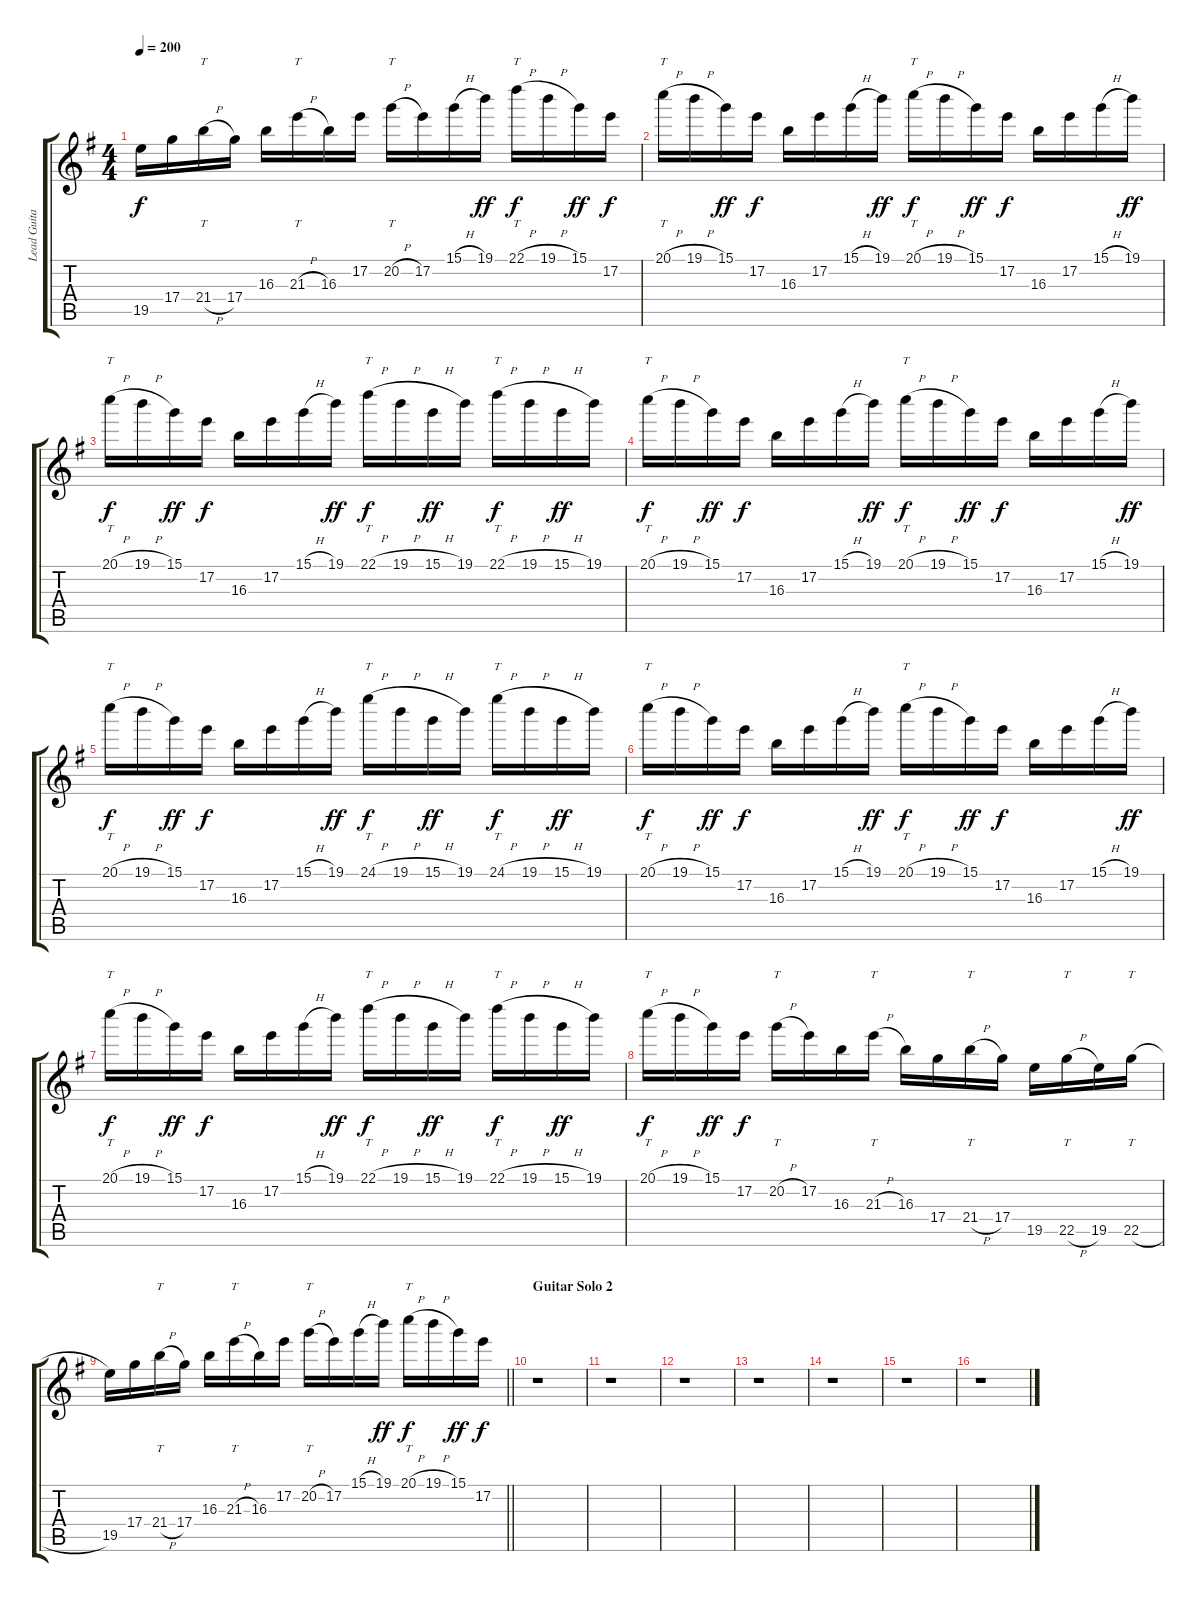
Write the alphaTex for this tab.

\track ("Lead Guitar 1" "Lead Guita") {instrument distortionguitar}
\staff {score tabs}
\tuning (E4 B3 G3 D3 A2 E2) {hide}
\ts (4 4)
\tempo 200
\clef g2
\ks g
19.5.16{dy f} 17.4.16 21.4{h}.16{tt} 17.4.16 16.3.16 21.3{h}.16{tt} 16.3.16 17.2.16 20.2{h}.16{tt} 17.2.16 15.1{h}.16 19.1.16{dy ff} 22.1{h}.16{tt dy f} 19.1{h}.16 15.1.16{dy ff} 17.2.16{dy f} |
20.1{h}.16{tt} 19.1{h}.16 15.1.16{dy ff} 17.2.16{dy f} 16.3.16 17.2.16 15.1{h}.16 19.1.16{dy ff} 20.1{h}.16{tt dy f} 19.1{h}.16 15.1.16{dy ff} 17.2.16{dy f} 16.3.16 17.2.16 15.1{h}.16 19.1.16{dy ff} |
20.1{h}.16{tt dy f} 19.1{h}.16 15.1.16{dy ff} 17.2.16{dy f} 16.3.16 17.2.16 15.1{h}.16 19.1.16{dy ff} 22.1{h}.16{tt dy f} 19.1{h}.16 15.1{h}.16{dy ff} 19.1.16 22.1{h}.16{tt dy f} 19.1{h}.16 15.1{h}.16{dy ff} 19.1.16 |
20.1{h}.16{tt dy f} 19.1{h}.16 15.1.16{dy ff} 17.2.16{dy f} 16.3.16 17.2.16 15.1{h}.16 19.1.16{dy ff} 20.1{h}.16{tt dy f} 19.1{h}.16 15.1.16{dy ff} 17.2.16{dy f} 16.3.16 17.2.16 15.1{h}.16 19.1.16{dy ff} |
20.1{h}.16{tt dy f} 19.1{h}.16 15.1.16{dy ff} 17.2.16{dy f} 16.3.16 17.2.16 15.1{h}.16 19.1.16{dy ff} 24.1{h}.16{tt dy f} 19.1{h}.16 15.1{h}.16{dy ff} 19.1.16 24.1{h}.16{tt dy f} 19.1{h}.16 15.1{h}.16{dy ff} 19.1.16 |
20.1{h}.16{tt dy f} 19.1{h}.16 15.1.16{dy ff} 17.2.16{dy f} 16.3.16 17.2.16 15.1{h}.16 19.1.16{dy ff} 20.1{h}.16{tt dy f} 19.1{h}.16 15.1.16{dy ff} 17.2.16{dy f} 16.3.16 17.2.16 15.1{h}.16 19.1.16{dy ff} |
20.1{h}.16{tt dy f} 19.1{h}.16 15.1.16{dy ff} 17.2.16{dy f} 16.3.16 17.2.16 15.1{h}.16 19.1.16{dy ff} 22.1{h}.16{tt dy f} 19.1{h}.16 15.1{h}.16{dy ff} 19.1.16 22.1{h}.16{tt dy f} 19.1{h}.16 15.1{h}.16{dy ff} 19.1.16 |
20.1{h}.16{tt dy f} 19.1{h}.16 15.1.16{dy ff} 17.2.16{dy f} 20.2{h}.16{tt} 17.2.16 16.3.16 21.3{h}.16{tt} 16.3.16 17.4.16 21.4{h}.16{tt} 17.4.16 19.5.16 22.5{h}.16{tt} 19.5.16 22.5{h}.16{tt} |
\barLineRight lightlight
19.5.16 17.4.16 21.4{h}.16{tt} 17.4.16 16.3.16 21.3{h}.16{tt} 16.3.16 17.2.16 20.2{h}.16{tt} 17.2.16 15.1{h}.16 19.1.16{dy ff} 20.1{h}.16{tt dy f} 19.1{h}.16 15.1.16{dy ff} 17.2.16{dy f} |
\section ("" "Guitar Solo 2")
r.1 |
r.1 |
r.1 |
r.1 |
r.1 |
r.1 |
r.1
